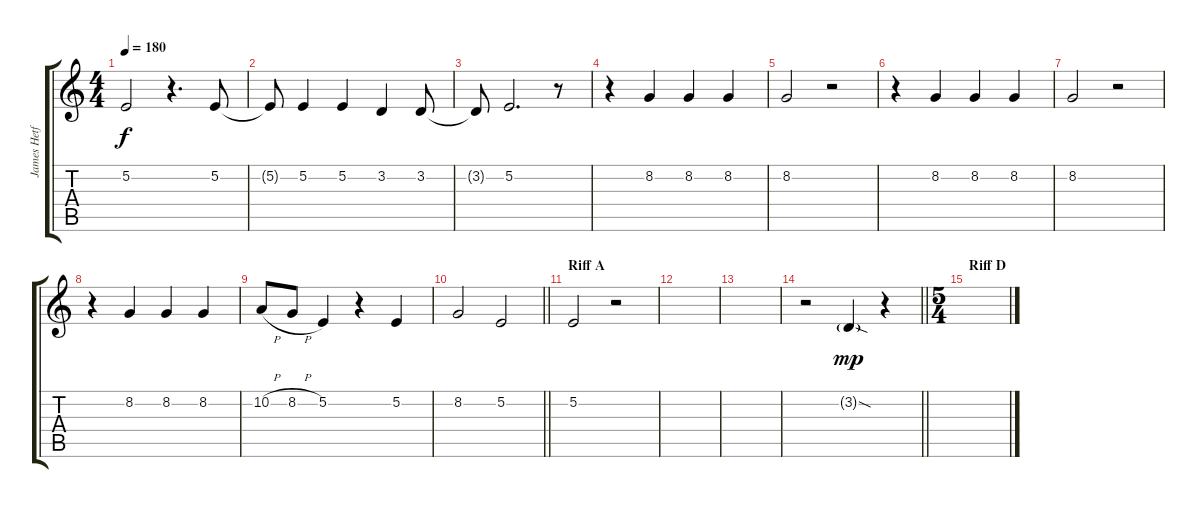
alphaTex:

\track ("James Hetfield (Vocals)" "James Hetf") {instrument lead2sawtooth}
\staff {score tabs}
\tuning (E4 B3 G3 D3 A2 E2) {hide}
\ts (4 4)
\tempo 180
\clef g2
\ks c
5.2{t}.2{dy f} r.4{d} 5.2.8 |
5.2{t}.8 5.2.4 5.2.4 3.2.4 3.2.8 |
3.2{t}.8 5.2.2{d} r.8 |
r.4 8.2.4 8.2.4 8.2.4 |
8.2.2 r.2 |
r.4 8.2.4 8.2.4 8.2.4 |
8.2.2 r.2 |
r.4 8.2.4 8.2.4 8.2.4 |
10.2{h}.8 8.2{h}.8 5.2.4 r.4 5.2.4 |
\barLineRight lightlight
8.2.2 5.2.2 |
\section ("" "Riff A")
5.2.2 r.2 |
|
|
\barLineRight lightlight
r.2 3.2{sod g}.4{dy mp} r.4 |
\ts (5 4)
\section ("" "Riff D")
